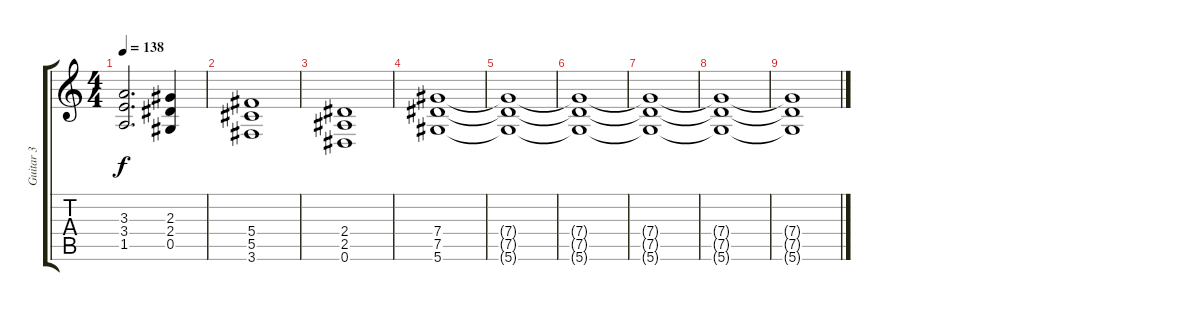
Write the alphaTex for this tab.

\track ("Guitar 3" "Guitar 3") {instrument distortionguitar}
\staff {score tabs}
\tuning (Eb4 Bb3 Gb3 Db3 Ab2 Eb2) {hide}
\ts (4 4)
\tempo 138
\clef g2
\ks c
(3.3 3.4 1.5).2{d dy f} (2.3 2.4 0.5).4 |
(5.4 5.5 3.6).1 |
(2.4 2.5 0.6).1 |
(7.4 7.5 5.6).1 |
(7.4{t} 7.5{t} 5.6{t}).1 |
(7.4{t} 7.5{t} 5.6{t}).1 |
(7.4{t} 7.5{t} 5.6{t}).1 |
(7.4{t} 7.5{t} 5.6{t}).1 |
(7.4{t} 7.5{t} 5.6{t}).1
